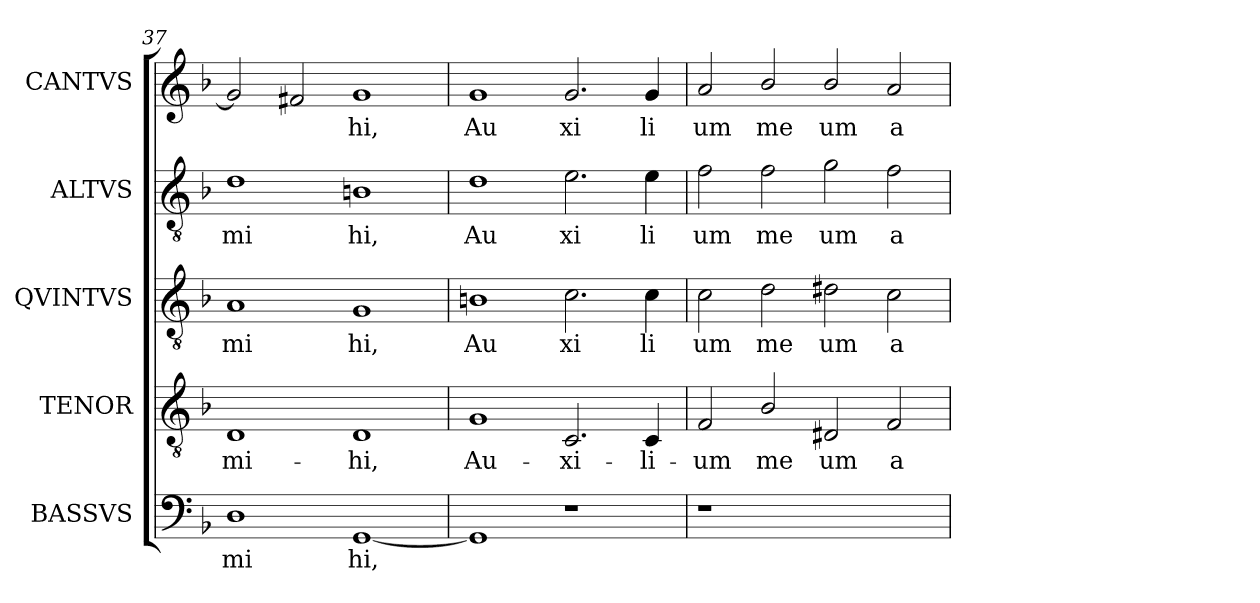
**kern	**text	**kern	**text	**kern	**text	**kern	**text	**kern	**text
*part5	*part5	*part4	*part4	*part3	*part3	*part2	*part2	*part1	*part1
*staff5	*staff5	*staff4	*staff4	*staff3	*staff3	*staff2	*staff2	*staff1	*staff1
*I"BASSVS	*	*I"TENOR	*	*I"QVINTVS	*	*I"ALTVS	*	*I"CANTVS	*
*clefF4	*	*clefGv2	*	*clefGv2	*	*clefGv2	*	*clefG2	*
*ITrd-3c-5	*	*ITrd-3c-5	*	*ITrd-3c-5	*	*ITrd-3c-5	*	*	*
*k[b-e-]	*	*k[b-e-]	*	*k[b-e-]	*	*k[b-e-]	*	*k[b-]	*
*B-:	*	*B-:	*	*B-:	*	*B-:	*	*F:	*
=37	=37	=37	=37	=37	=37	=37	=37	=37	=37
!	!LO:LY:b:cj	!	!LO:LY:b:cj	!	!LO:LY:b:cj	!	!LO:LY:b:cj	!	!LO:LY:b:cj
1G	mi	1G	mi-	1d	mi	1g	mi	2g/]	.
!	!	!	!	!	!	!	!	!	!LO:LY:b:cj
.	.	.	.	.	.	.	.	2f#/	.
!	!LO:LY:b:cj	!	!LO:LY:b:cj	!	!LO:LY:b:cj	!	!LO:LY:b:cj	!	!LO:LY:b:cj
[<1C	hi,	1G	-hi,	1c	hi,	1en	hi,	1g	hi,
=38	=38	=38	=38	=38	=38	=38	=38	=38	=38
!	!LO:LY:b:cj	!	!LO:LY:b:cj	!	!LO:LY:b:cj	!	!LO:LY:b:cj	!	!LO:LY:b:cj
1C]	.	1c	Au-	1en	Au	1g	Au	1g	Au
!	!	!	!LO:LY:b:cj	!	!LO:LY:b:cj	!	!LO:LY:b:cj	!	!LO:LY:b:cj
1r	.	2.F/	-xi-	2.f\	xi	2.a\	xi	2.g/	xi
!	!	!	!LO:LY:b:cj	!	!LO:LY:b:cj	!	!LO:LY:b:cj	!	!LO:LY:b:cj
.	.	4F/	-li-	4f\	li	4a\	li	4g/	li
=39	=39	=39	=39	=39	=39	=39	=39	=39	=39
!	!	!	!LO:LY:b:cj	!	!LO:LY:b:cj	!	!LO:LY:b:cj	!	!LO:LY:b:cj
1r	.	2B-/	-um	2f\	um	2b-\	um	2a/	um
!	!	!	!LO:LY:b:cj	!	!LO:LY:b:cj	!	!LO:LY:b:cj	!	!LO:LY:b:cj
.	.	2e-/	me	2g\	me	2b-\	me	2b-/	me
!	!	!	!LO:LY:b:cj	!	!LO:LY:b:cj	!	!LO:LY:b:cj	!	!LO:LY:b:cj
1ryy	.	2G#/	um	2g#X\	um	2cc\	um	2b-/	um
!	!	!	!LO:LY:b:cj	!	!LO:LY:b:cj	!	!LO:LY:b:cj	!	!LO:LY:b:cj
.	.	2B-/	a	2f\	a	2b-\	a	2a/	a
=	=	=	=	=	=	=	=	=	=
*-	*-	*-	*-	*-	*-	*-	*-	*-	*-
